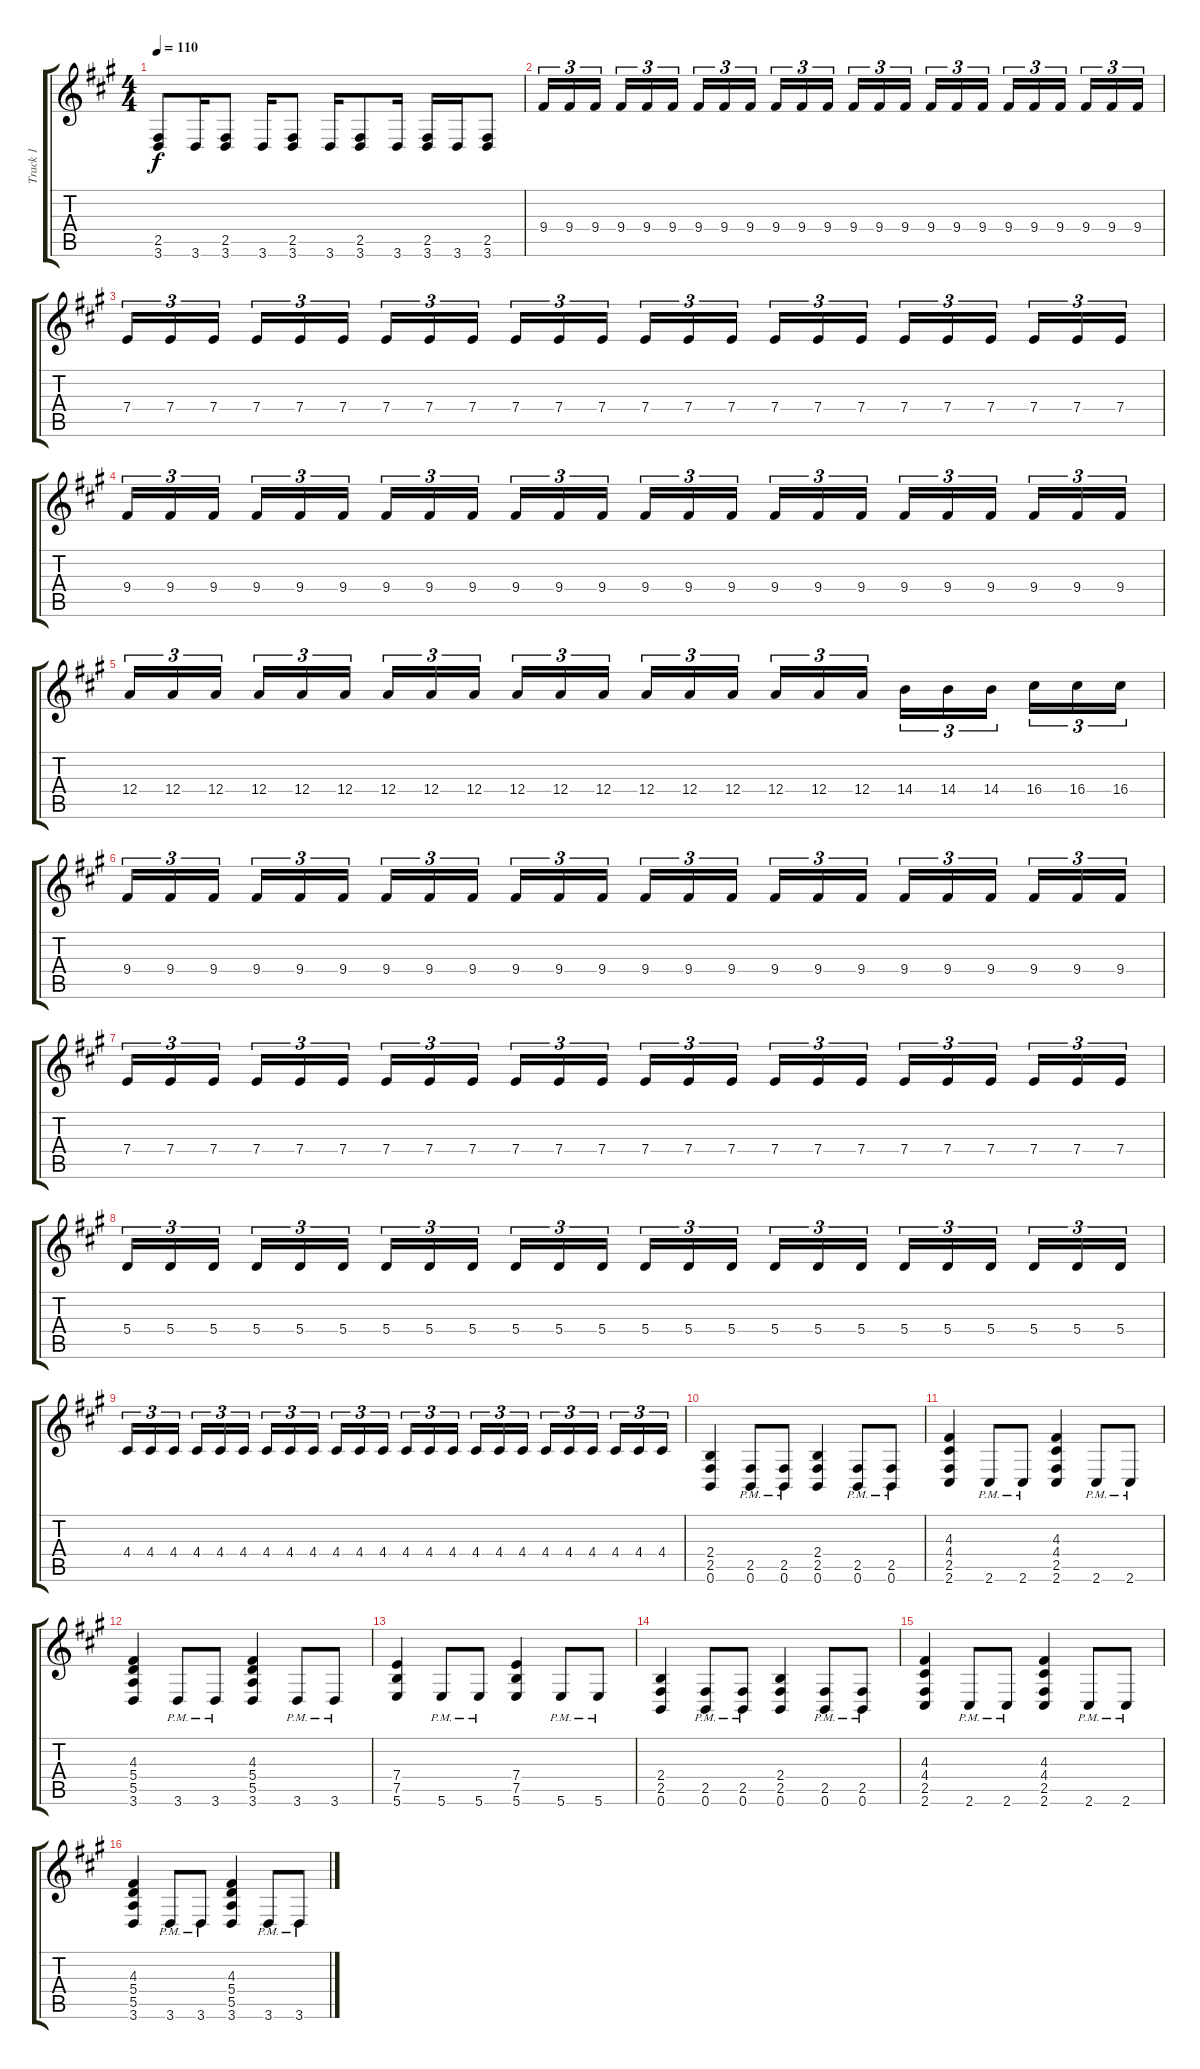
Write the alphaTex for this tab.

\track ("Track 1" "Track 1") {instrument distortionguitar}
\staff {score tabs}
\tuning (B3 Gb3 D3 A2 E2 B1) {hide}
\ts (4 4)
\tempo 110
\clef g2
\ks a
(2.5 3.6).8{dy f} 3.6.16 (2.5 3.6).8 3.6.16 (2.5 3.6).8 3.6.16 (2.5 3.6).8 3.6.16 (2.5 3.6).16 3.6.16 (2.5 3.6).8 |
9.4.16{tu (3 2)} 9.4.16{tu (3 2)} 9.4.16{tu (3 2) beam splitsecondary} 9.4.16{tu (3 2)} 9.4.16{tu (3 2)} 9.4.16{tu (3 2)} 9.4.16{tu (3 2)} 9.4.16{tu (3 2)} 9.4.16{tu (3 2) beam splitsecondary} 9.4.16{tu (3 2)} 9.4.16{tu (3 2)} 9.4.16{tu (3 2)} 9.4.16{tu (3 2)} 9.4.16{tu (3 2)} 9.4.16{tu (3 2) beam splitsecondary} 9.4.16{tu (3 2)} 9.4.16{tu (3 2)} 9.4.16{tu (3 2)} 9.4.16{tu (3 2)} 9.4.16{tu (3 2)} 9.4.16{tu (3 2) beam splitsecondary} 9.4.16{tu (3 2)} 9.4.16{tu (3 2)} 9.4.16{tu (3 2)} |
7.4.16{tu (3 2)} 7.4.16{tu (3 2)} 7.4.16{tu (3 2) beam splitsecondary} 7.4.16{tu (3 2)} 7.4.16{tu (3 2)} 7.4.16{tu (3 2)} 7.4.16{tu (3 2)} 7.4.16{tu (3 2)} 7.4.16{tu (3 2) beam splitsecondary} 7.4.16{tu (3 2)} 7.4.16{tu (3 2)} 7.4.16{tu (3 2)} 7.4.16{tu (3 2)} 7.4.16{tu (3 2)} 7.4.16{tu (3 2) beam splitsecondary} 7.4.16{tu (3 2)} 7.4.16{tu (3 2)} 7.4.16{tu (3 2)} 7.4.16{tu (3 2)} 7.4.16{tu (3 2)} 7.4.16{tu (3 2) beam splitsecondary} 7.4.16{tu (3 2)} 7.4.16{tu (3 2)} 7.4.16{tu (3 2)} |
9.4.16{tu (3 2)} 9.4.16{tu (3 2)} 9.4.16{tu (3 2) beam splitsecondary} 9.4.16{tu (3 2)} 9.4.16{tu (3 2)} 9.4.16{tu (3 2)} 9.4.16{tu (3 2)} 9.4.16{tu (3 2)} 9.4.16{tu (3 2) beam splitsecondary} 9.4.16{tu (3 2)} 9.4.16{tu (3 2)} 9.4.16{tu (3 2)} 9.4.16{tu (3 2)} 9.4.16{tu (3 2)} 9.4.16{tu (3 2) beam splitsecondary} 9.4.16{tu (3 2)} 9.4.16{tu (3 2)} 9.4.16{tu (3 2)} 9.4.16{tu (3 2)} 9.4.16{tu (3 2)} 9.4.16{tu (3 2) beam splitsecondary} 9.4.16{tu (3 2)} 9.4.16{tu (3 2)} 9.4.16{tu (3 2)} |
12.4.16{tu (3 2)} 12.4.16{tu (3 2)} 12.4.16{tu (3 2) beam splitsecondary} 12.4.16{tu (3 2)} 12.4.16{tu (3 2)} 12.4.16{tu (3 2)} 12.4.16{tu (3 2)} 12.4.16{tu (3 2)} 12.4.16{tu (3 2) beam splitsecondary} 12.4.16{tu (3 2)} 12.4.16{tu (3 2)} 12.4.16{tu (3 2)} 12.4.16{tu (3 2)} 12.4.16{tu (3 2)} 12.4.16{tu (3 2) beam splitsecondary} 12.4.16{tu (3 2)} 12.4.16{tu (3 2)} 12.4.16{tu (3 2)} 14.4.16{tu (3 2)} 14.4.16{tu (3 2)} 14.4.16{tu (3 2) beam splitsecondary} 16.4.16{tu (3 2)} 16.4.16{tu (3 2)} 16.4.16{tu (3 2)} |
9.4.16{tu (3 2)} 9.4.16{tu (3 2)} 9.4.16{tu (3 2) beam splitsecondary} 9.4.16{tu (3 2)} 9.4.16{tu (3 2)} 9.4.16{tu (3 2)} 9.4.16{tu (3 2)} 9.4.16{tu (3 2)} 9.4.16{tu (3 2) beam splitsecondary} 9.4.16{tu (3 2)} 9.4.16{tu (3 2)} 9.4.16{tu (3 2)} 9.4.16{tu (3 2)} 9.4.16{tu (3 2)} 9.4.16{tu (3 2) beam splitsecondary} 9.4.16{tu (3 2)} 9.4.16{tu (3 2)} 9.4.16{tu (3 2)} 9.4.16{tu (3 2)} 9.4.16{tu (3 2)} 9.4.16{tu (3 2) beam splitsecondary} 9.4.16{tu (3 2)} 9.4.16{tu (3 2)} 9.4.16{tu (3 2)} |
7.4.16{tu (3 2)} 7.4.16{tu (3 2)} 7.4.16{tu (3 2) beam splitsecondary} 7.4.16{tu (3 2)} 7.4.16{tu (3 2)} 7.4.16{tu (3 2)} 7.4.16{tu (3 2)} 7.4.16{tu (3 2)} 7.4.16{tu (3 2) beam splitsecondary} 7.4.16{tu (3 2)} 7.4.16{tu (3 2)} 7.4.16{tu (3 2)} 7.4.16{tu (3 2)} 7.4.16{tu (3 2)} 7.4.16{tu (3 2) beam splitsecondary} 7.4.16{tu (3 2)} 7.4.16{tu (3 2)} 7.4.16{tu (3 2)} 7.4.16{tu (3 2)} 7.4.16{tu (3 2)} 7.4.16{tu (3 2) beam splitsecondary} 7.4.16{tu (3 2)} 7.4.16{tu (3 2)} 7.4.16{tu (3 2)} |
5.4.16{tu (3 2)} 5.4.16{tu (3 2)} 5.4.16{tu (3 2) beam splitsecondary} 5.4.16{tu (3 2)} 5.4.16{tu (3 2)} 5.4.16{tu (3 2)} 5.4.16{tu (3 2)} 5.4.16{tu (3 2)} 5.4.16{tu (3 2) beam splitsecondary} 5.4.16{tu (3 2)} 5.4.16{tu (3 2)} 5.4.16{tu (3 2)} 5.4.16{tu (3 2)} 5.4.16{tu (3 2)} 5.4.16{tu (3 2) beam splitsecondary} 5.4.16{tu (3 2)} 5.4.16{tu (3 2)} 5.4.16{tu (3 2)} 5.4.16{tu (3 2)} 5.4.16{tu (3 2)} 5.4.16{tu (3 2) beam splitsecondary} 5.4.16{tu (3 2)} 5.4.16{tu (3 2)} 5.4.16{tu (3 2)} |
4.4.16{tu (3 2)} 4.4.16{tu (3 2)} 4.4.16{tu (3 2) beam splitsecondary} 4.4.16{tu (3 2)} 4.4.16{tu (3 2)} 4.4.16{tu (3 2)} 4.4.16{tu (3 2)} 4.4.16{tu (3 2)} 4.4.16{tu (3 2) beam splitsecondary} 4.4.16{tu (3 2)} 4.4.16{tu (3 2)} 4.4.16{tu (3 2)} 4.4.16{tu (3 2)} 4.4.16{tu (3 2)} 4.4.16{tu (3 2) beam splitsecondary} 4.4.16{tu (3 2)} 4.4.16{tu (3 2)} 4.4.16{tu (3 2)} 4.4.16{tu (3 2)} 4.4.16{tu (3 2)} 4.4.16{tu (3 2) beam splitsecondary} 4.4.16{tu (3 2)} 4.4.16{tu (3 2)} 4.4.16{tu (3 2)} |
(2.4 2.5 0.6).4 (2.5{pm} 0.6{pm}).8 (2.5{pm} 0.6{pm}).8 (2.4 2.5 0.6).4 (2.5{pm} 0.6{pm}).8 (2.5{pm} 0.6{pm}).8 |
(4.3 4.4 2.5 2.6).4 2.6{pm}.8 2.6{pm}.8 (4.3 4.4 2.5 2.6).4 2.6{pm}.8 2.6{pm}.8 |
(4.3 5.4 5.5 3.6).4 3.6{pm}.8 3.6{pm}.8 (4.3 5.4 5.5 3.6).4 3.6{pm}.8 3.6{pm}.8 |
(7.4 7.5 5.6).4 5.6{pm}.8 5.6{pm}.8 (7.4 7.5 5.6).4 5.6{pm}.8 5.6{pm}.8 |
(2.4 2.5 0.6).4 (2.5{pm} 0.6{pm}).8 (2.5{pm} 0.6{pm}).8 (2.4 2.5 0.6).4 (2.5{pm} 0.6{pm}).8 (2.5{pm} 0.6{pm}).8 |
(4.3 4.4 2.5 2.6).4 2.6{pm}.8 2.6{pm}.8 (4.3 4.4 2.5 2.6).4 2.6{pm}.8 2.6{pm}.8 |
(4.3 5.4 5.5 3.6).4 3.6{pm}.8 3.6{pm}.8 (4.3 5.4 5.5 3.6).4 3.6{pm}.8 3.6{pm}.8
